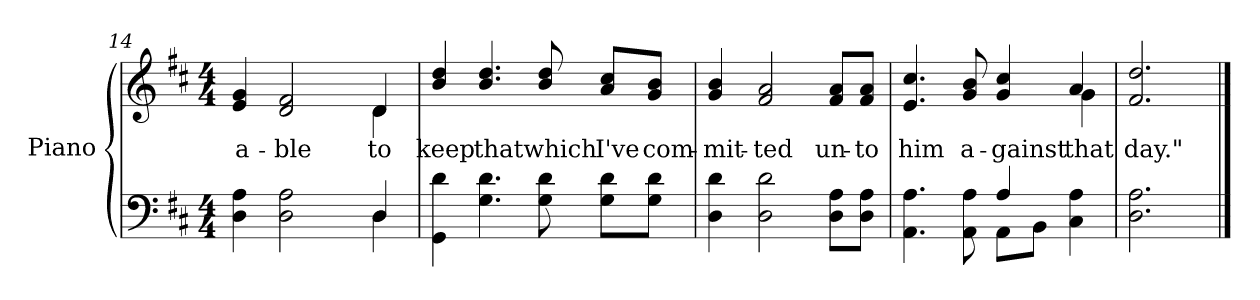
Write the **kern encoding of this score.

**kern	**kern	**text
*part2	*part1	*part1
*staff2	*staff1	*staff1
*I"Piano	*I"Piano	*
*I'Pno.	*I'Pno.	*
!!LO:LB:g=z
*clefF4	*clefG2	*
*k[f#c#]	*k[f#c#]	*
*D:	*D:	*
*M4/4	*M4/4	*
=14	=14	=14
*^	*	*
!	!	!	!LO:LY:b:color=#000000
*	*	*^	*
2ryy	4Di\ 4Ai	4ei/ 4gi	2.ryy	a-
!	!	!	!	!LO:LY:b:color=#000000
.	2Di\ 2Ai	2di/ 2f#i	.	-ble
4ryy	.	.	.	.
!	!	!	!	!LO:LY:b:color=#000000
4Di/	4Di\	4di/	4di\	to
*v	*v	*	*	*
*	*v	*v	*
=15	=15	=15
*^	*^	*
!	!	!	!	!LO:LY:b:color=#000000
*v	*v	*	*	*
*	*v	*v	*
4GGi\ 4di	4bi/ 4ddi	keep
!	!	!LO:LY:b:color=#000000
4.Gi\ 4.di	4.bi/ 4.ddi	that
!	!	!LO:LY:b:color=#000000
8Gi\ 8di	8bi/ 8ddi	which
!	!	!LO:LY:b:color=#000000
8Gi\ 8di\L	8ai/ 8cc#i/L	I've
!	!	!LO:LY:b:color=#000000
8Gi\ 8di\J	8gi/ 8bi/J	com-
=16	=16	=16
!	!	!LO:LY:b:color=#000000
4Di\ 4di	4gi/ 4bi	-mit-
!	!	!LO:LY:b:color=#000000
2Di\ 2di	2f#i/ 2ai	-ted
!	!	!LO:LY:b:color=#000000
8Di\ 8Ai\L	8f#i/ 8ai/L	un-
!	!	!LO:LY:b:color=#000000
8Di\ 8Ai\J	8f#i/ 8ai/J	-to
=17	=17	=17
*^	*	*
!	!	!	!LO:LY:b:color=#000000
*	*	*^	*
4.AAi\ 4.Ai	2ryy	4.ei/ 4.cc#i	2.ryy	him
!	!	!	!	!LO:LY:b:color=#000000
8AAi\ 8Ai	.	8gi/ 8bi	.	a-
!	!	!	!	!LO:LY:b:color=#000000
4Ai/	8AAi\L	4gi/ 4cc#i	.	-gainst
.	8BBi\J	.	.	.
!	!	!	!	!LO:LY:b:color=#000000
4C#i\ 4Ai	4ryy	4ai/	4gi\	that
*v	*v	*	*	*
*	*v	*v	*
=18	=18	=18
*^	*^	*
!	!	!	!	!LO:LY:b:color=#000000
*v	*v	*	*	*
*	*v	*v	*
2.Di\ 2.Ai	2.f#i/ 2.ddi	day."
==	==	==
*-	*-	*-
